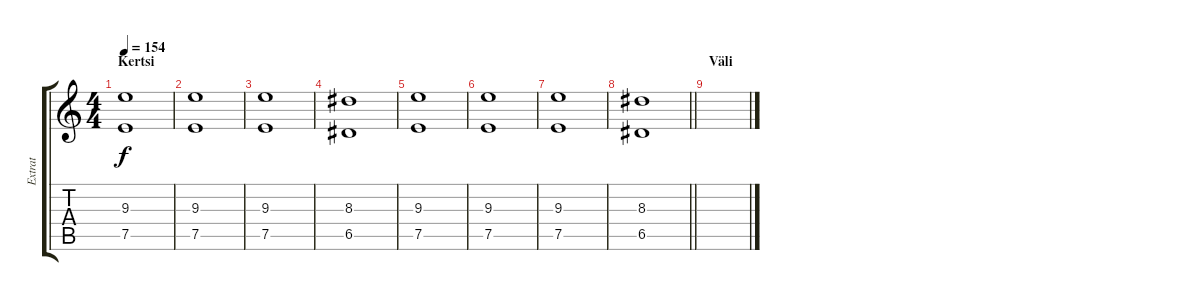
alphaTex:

\track ("Extrat" "Extrat") {instrument distortionguitar}
\staff {score tabs}
\tuning (E4 B3 G3 D3 A2 D2) {hide}
\ts (4 4)
\section ("" "Kertsi")
\tempo 154
\clef g2
\ks c
(9.3 7.5).1{dy f} |
(9.3 7.5).1 |
(9.3 7.5).1 |
(8.3 6.5).1 |
(9.3 7.5).1 |
(9.3 7.5).1 |
(9.3 7.5).1 |
\barLineRight lightlight
(8.3 6.5).1 |
\section ("" "Väli")
